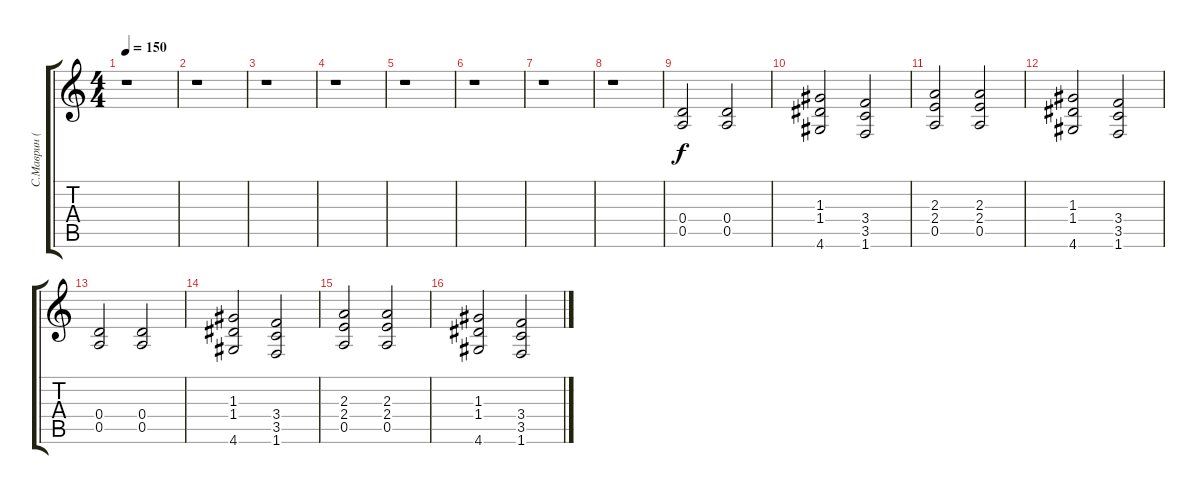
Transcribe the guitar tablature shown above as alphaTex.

\track ("С.Маврин (Гитара)" "С.Маврин (") {instrument distortionguitar}
\staff {score tabs}
\tuning (E4 B3 G3 D3 A2 E2) {hide}
\ts (4 4)
\tempo 150
\clef g2
\ks c
r.1{dy f} |
r.1 |
r.1 |
r.1 |
r.1 |
r.1 |
r.1 |
r.1 |
(0.4 0.5).2 (0.4 0.5).2 |
(1.3 1.4 4.6).2 (3.4 3.5 1.6).2 |
(2.3 2.4 0.5).2 (2.3 2.4 0.5).2 |
(1.3 1.4 4.6).2 (3.4 3.5 1.6).2 |
(0.4 0.5).2 (0.4 0.5).2 |
(1.3 1.4 4.6).2 (3.4 3.5 1.6).2 |
(2.3 2.4 0.5).2 (2.3 2.4 0.5).2 |
(1.3 1.4 4.6).2 (3.4 3.5 1.6).2
